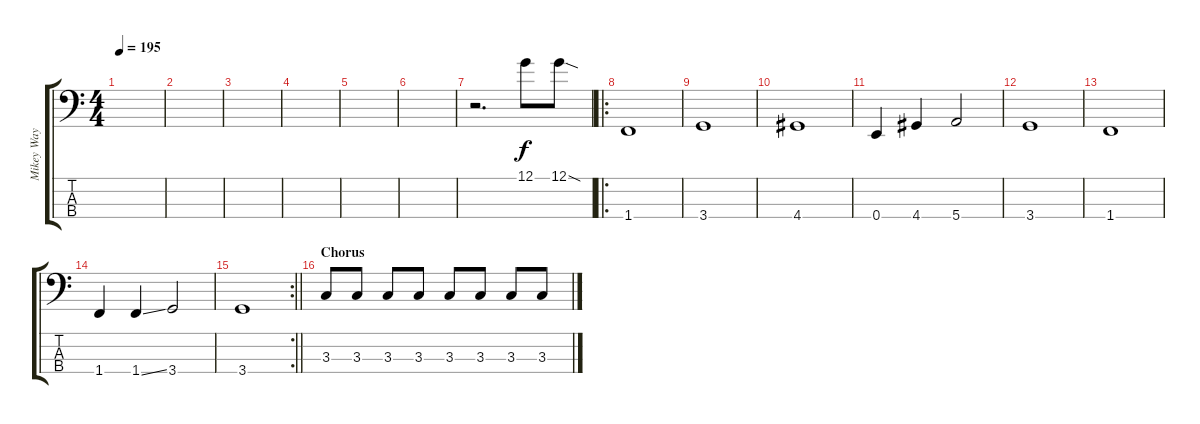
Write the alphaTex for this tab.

\track ("Mikey Way" "Mikey Way") {instrument electricbasspick}
\staff {score tabs}
\tuning (G2 D2 A1 E1) {hide}
\ts (4 4)
\tempo 195
\clef f4
\ks c
|
|
|
|
|
|
r.2{d} 12.1.8 12.1{sod}.8 |
\ro
1.4.1 |
3.4.1 |
4.4.1 |
0.4.4 4.4.4 5.4.2 |
3.4.1 |
1.4.1 |
1.4.4 1.4{ss}.4 3.4.2 |
\rc 2
\barLineRight lightlight
3.4.1 |
\section ("" "Chorus")
3.3.8 3.3.8 3.3.8 3.3.8 3.3.8 3.3.8 3.3.8 3.3.8
